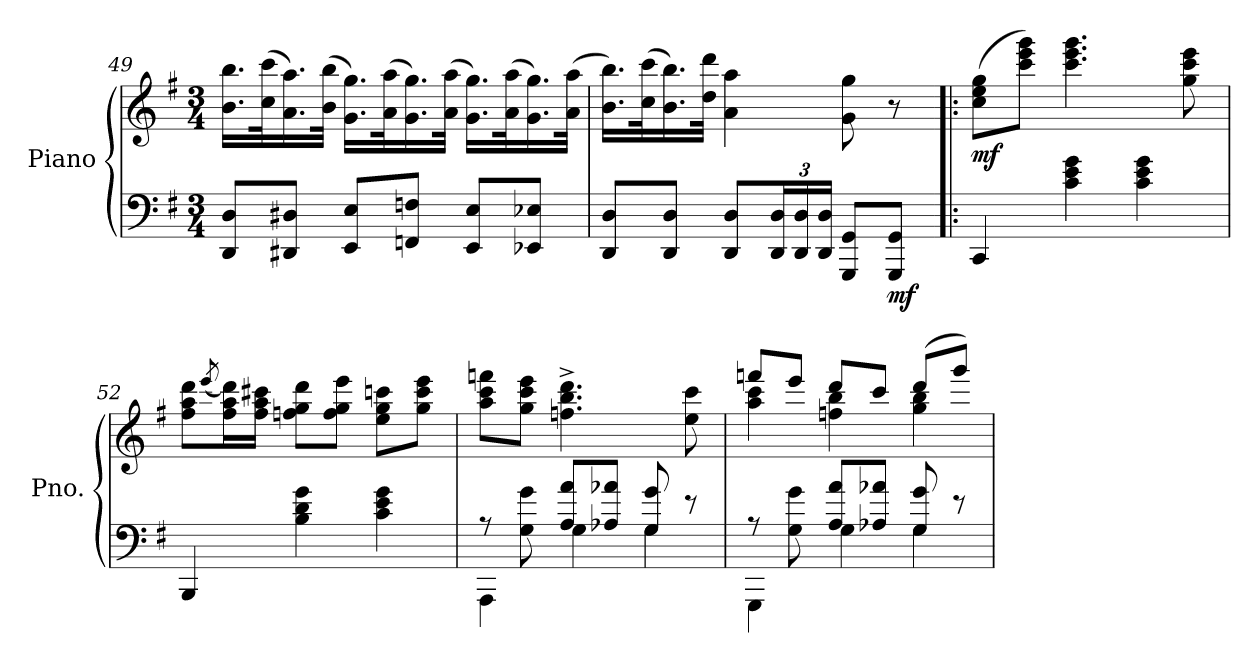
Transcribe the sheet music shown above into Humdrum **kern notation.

**kern	**kern	**dynam
*part1	*part1	*part1
*staff2	*staff1	*staff1/2
*I"Piano	*	*
*I'Pno.	*	*
*clefF4	*clefG2	*
*k[f#]	*k[f#]	*
*M3/4	*M3/4	*
=49	=49	=49
8DD/ 8D/L	16.b\ 16.bb\LL	.
.	(>32cc\ 32ccc\K	.
8DD#X/ 8D#X/J	16.a\ 16.aa\)	.
.	(>32b\ 32bb\JJk	.
8EE/ 8E/L	16.g\ 16.gg\LL)	.
.	(>32a\ 32aa\K	.
8FFn/ 8Fn/J	16.g\ 16.gg\)	.
.	(>32a\ 32aa\JJk	.
8EE/ 8E/L	16.g\ 16.gg\LL)	.
.	(>32a\ 32aa\K	.
8EE-X/ 8E-X/J	16.g\ 16.gg\)	.
.	(>32a\ 32aa\JJk	.
!!LO:LB:g=z
=50	=50	=50
8DD/ 8D/L	16.b\ 16.bb\LL)	.
.	(>32cc\ 32ccc\K	.
8DD/ 8D/J	16.b\ 16.bb\)	.
.	32dd\ 32ddd\JJk	.
8DD/ 8D/L	4a\ 4aa\	.
*Xbrackettup	*	*
24DD/ 24D/L	.	.
24DD/ 24D/	.	.
24DD/ 24D/JJ	.	.
8GGG/ 8GG/L	8g\ 8gg\	.
!	!	!LO:DY:b=2
8GGG/ 8GG/J	8r	mf
=51!|:	=51!|:	=51!|:
!	!	!LO:DY:b
4CC/	(>8cc\ 8ee\ 8gg\L	mf
.	8ccc\ 8eee\ 8ggg\J)	.
4c\ 4e\ 4g\	4.ccc\ 4.eee\ 4.ggg\	.
4c\ 4e\ 4g\	.	.
.	8gg\ 8ccc\ 8eee\	.
=52	=52	=52
4BBB/	8ff#\ 8aa\ 8ddd\L	.
.	(>8qeee/	.
.	16ff#\ 16aa\ 16ddd\L)	.
.	16ff#\ 16aa\ 16ccc#X\JJ	.
4B\ 4d\ 4g\	8ffn\ 8gg\ 8ddd\L	.
.	8ff\ 8gg\ 8eee\J	.
4c\ 4e\ 4g\	8ee\ 8gg\ 8cccn\L	.
.	8gg\ 8ccc\ 8eee\J	.
=53	=53	=53
*^	*	*
8r	4AAA\	8aa\ 8ccc\ 8fffn\L	.
8G\ 8g\	.	8gg\ 8ccc\ 8eee\J	.
8A/ 8a/L	4G\	4.ffn\^ 4.bb\^ 4.ddd\^	.
8A-X/ 8a-X/J	.	.	.
8G/ 8g/	4G\	.	.
8r	.	8ee\ 8ccc\	.
=54	=54	=54	=54
*	*	*^	*
8r	4GGG\	8fffn/L	4aa\ 4ccc\	.
8G\ 8g\	.	8eee/J	.	.
8A/ 8a/L	4G\	8ddd/L	4ffn\ 4bb\	.
8A-X/ 8a-X/J	.	8ccc/J	.	.
8G/ 8g/	4G\	(>8ddd/L	4gg\ 4bb\	.
8r	.	8ggg/J)	.	.
*v	*v	*	*	*
*	*v	*v	*
=	=	=
*-	*-	*-
